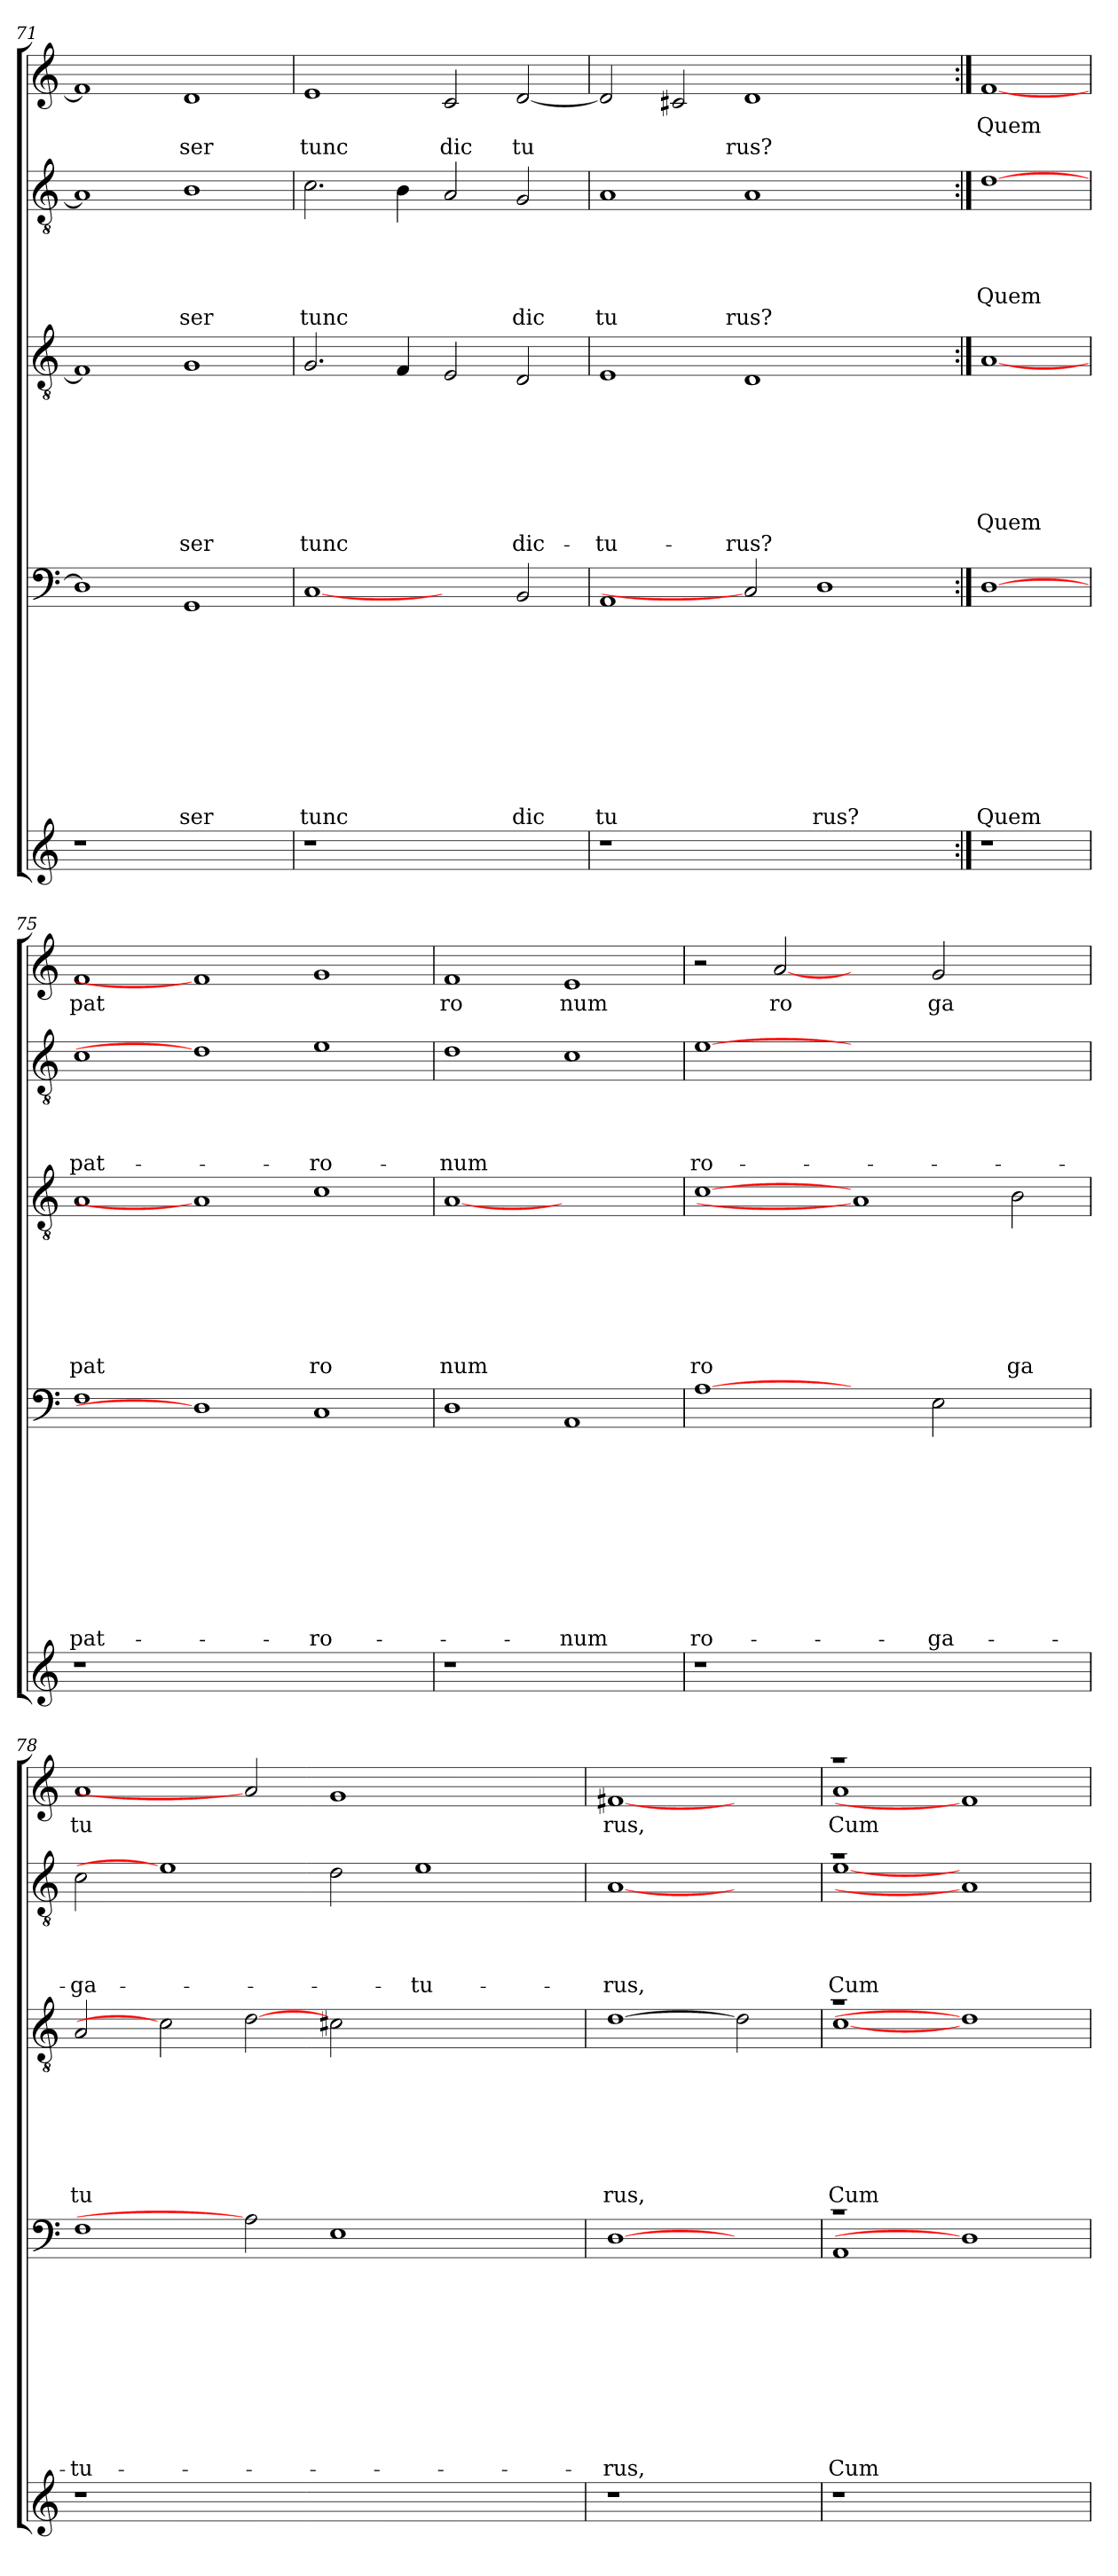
**kern	**kern	**text	**text	**text	**text	**text	**text	**text	**text	**text	**text	**kern	**text	**text	**text	**text	**text	**text	**text	**text	**kern	**text	**text	**text	**text	**text	**kern	**text	**text
*part5	*part4	*part4	*part4	*part4	*part4	*part4	*part4	*part4	*part4	*part4	*part4	*part3	*part3	*part3	*part3	*part3	*part3	*part3	*part3	*part3	*part2	*part2	*part2	*part2	*part2	*part2	*part1	*part1	*part1
*staff5	*staff4	*staff4	*staff4	*staff4	*staff4	*staff4	*staff4	*staff4	*staff4	*staff4	*staff4	*staff3	*staff3	*staff3	*staff3	*staff3	*staff3	*staff3	*staff3	*staff3	*staff2	*staff2	*staff2	*staff2	*staff2	*staff2	*staff1	*staff1	*staff1
*clefG2	*clefF4	*	*	*	*	*	*	*	*	*	*	*clefGv2	*	*	*	*	*	*	*	*	*clefGv2	*	*	*	*	*	*clefG2	*	*
*k[]	*k[]	*	*	*	*	*	*	*	*	*	*	*k[]	*	*	*	*	*	*	*	*	*k[]	*	*	*	*	*	*k[]	*	*
*C:	*C:	*	*	*	*	*	*	*	*	*	*	*C:	*	*	*	*	*	*	*	*	*C:	*	*	*	*	*	*C:	*	*
=71	=71	=71	=71	=71	=71	=71	=71	=71	=71	=71	=71	=71	=71	=71	=71	=71	=71	=71	=71	=71	=71	=71	=71	=71	=71	=71	=71	=71	=71
1r	1D]	.	.	.	.	.	.	.	.	.	.	1F]	.	.	.	.	.	.	.	.	1A]	.	.	.	.	.	1f]	.	.
!	!	!	!	!	!	!	!	!	!	!	!LO:LY:b	!	!	!	!	!	!	!	!	!LO:LY:b	!	!	!	!	!	!LO:LY:b	!	!	!LO:LY:b
1ryy	1GG	.	.	.	.	.	.	.	.	.	ser	1G	.	.	.	.	.	.	.	-ser	1B	.	.	.	.	ser	1d	.	ser
=72	=72	=72	=72	=72	=72	=72	=72	=72	=72	=72	=72	=72	=72	=72	=72	=72	=72	=72	=72	=72	=72	=72	=72	=72	=72	=72	=72	=72	=72
!	!	!	!	!	!	!	!	!	!	!	!LO:LY:b	!	!	!	!	!	!	!	!	!LO:LY:b	!	!	!	!	!	!LO:LY:b	!	!	!LO:LY:b
1r	[1C	.	.	.	.	.	.	.	.	.	tunc	2.G/	.	.	.	.	.	.	.	tunc	2.c\	.	.	.	.	tunc	1e	.	tunc
.	.	.	.	.	.	.	.	.	.	.	.	4F/	.	.	.	.	.	.	.	.	4B\	.	.	.	.	.	.	.	.
!	!	!	!	!	!	!	!	!	!	!	!	!	!	!	!	!	!	!	!	!	!	!	!	!	!	!	!	!	!LO:LY:b
1ryy	2ryy	.	.	.	.	.	.	.	.	.	.	2E/	.	.	.	.	.	.	.	.	2A/	.	.	.	.	.	2c/	.	dic
!	!	!	!	!	!	!	!	!	!	!	!LO:LY:b	!	!	!	!	!	!	!	!	!LO:LY:b	!	!	!	!	!	!LO:LY:b	!	!	!LO:LY:b
.	2BB/	.	.	.	.	.	.	.	.	.	dic	2D/	.	.	.	.	.	.	.	dic-	2G/	.	.	.	.	dic	[<2d/	.	tu
=73	=73	=73	=73	=73	=73	=73	=73	=73	=73	=73	=73	=73	=73	=73	=73	=73	=73	=73	=73	=73	=73	=73	=73	=73	=73	=73	=73	=73	=73
!	!	!	!	!	!	!	!	!	!	!	!LO:LY:b	!	!	!	!	!	!	!	!	!LO:LY:b	!	!	!	!	!	!LO:LY:b	!	!	!
1r	1AA	.	.	.	.	.	.	.	.	.	tu	1E	.	.	.	.	.	.	.	-tu-	1A	.	.	.	.	tu	2d/]	.	.
.	.	.	.	.	.	.	.	.	.	.	.	.	.	.	.	.	.	.	.	.	.	.	.	.	.	.	2c#/	.	.
!	!	!	!	!	!	!	!	!	!	!	!	!	!	!	!	!	!	!	!	!LO:LY:b	!	!	!	!	!	!LO:LY:b	!	!	!LO:LY:b
1.ryy	2C]	.	.	.	.	.	.	.	.	.	.	1D	.	.	.	.	.	.	.	-rus?	1A	.	.	.	.	rus?	1d	.	rus?
!	!	!	!	!	!	!	!	!	!	!	!LO:LY:b	!	!	!	!	!	!	!	!	!	!	!	!	!	!	!	!	!	!
.	1D	.	.	.	.	.	.	.	.	.	rus?	.	.	.	.	.	.	.	.	.	.	.	.	.	.	.	.	.	.
.	.	.	.	.	.	.	.	.	.	.	.	2ryy	.	.	.	.	.	.	.	.	2ryy	.	.	.	.	.	2ryy	.	.
!!LO:LB:g=z
=74:|!	=74:|!	=74:|!	=74:|!	=74:|!	=74:|!	=74:|!	=74:|!	=74:|!	=74:|!	=74:|!	=74:|!	=74:|!	=74:|!	=74:|!	=74:|!	=74:|!	=74:|!	=74:|!	=74:|!	=74:|!	=74:|!	=74:|!	=74:|!	=74:|!	=74:|!	=74:|!	=74:|!	=74:|!	=74:|!
!	!	!	!	!	!	!	!	!	!	!	!LO:LY:b	!	!	!	!	!	!	!	!LO:LY:b	!	!	!	!	!	!LO:LY:b	!	!	!LO:LY:b	!
1r	[1D	.	.	.	.	.	.	.	.	.	Quem	[1A	.	.	.	.	.	.	Quem	.	[1d	.	.	.	Quem	.	[1f	-Quem	.
=75	=75	=75	=75	=75	=75	=75	=75	=75	=75	=75	=75	=75	=75	=75	=75	=75	=75	=75	=75	=75	=75	=75	=75	=75	=75	=75	=75	=75	=75
!	!	!	!	!	!	!	!	!	!	!	!LO:LY:b	!	!	!	!	!	!	!	!LO:LY:b	!	!	!	!	!	!LO:LY:b	!	!	!LO:LY:b	!
1r	1F	.	.	.	.	.	.	.	.	.	pat-	1A	.	.	.	.	.	.	pat	.	1c	.	.	.	pat-	.	1f	pat	.
0ryy	1D]	.	.	.	.	.	.	.	.	.	.	1A]	.	.	.	.	.	.	.	.	1d]	.	.	.	.	.	1f]	.	.
!	!	!	!	!	!	!	!	!	!	!	!LO:LY:b	!	!	!	!	!	!	!	!LO:LY:b	!	!	!	!	!	!LO:LY:b	!	!	!	!
.	1C	.	.	.	.	.	.	.	.	.	-ro-	1c	.	.	.	.	.	.	ro	.	1e	.	.	.	-ro-	.	1g	.	.
=76	=76	=76	=76	=76	=76	=76	=76	=76	=76	=76	=76	=76	=76	=76	=76	=76	=76	=76	=76	=76	=76	=76	=76	=76	=76	=76	=76	=76	=76
!	!	!	!	!	!	!	!	!	!	!	!	!	!	!	!	!	!	!	!LO:LY:b	!	!	!	!	!	!LO:LY:b	!	!	!LO:LY:b	!
1r	1D	.	.	.	.	.	.	.	.	.	.	[1A	.	.	.	.	.	.	num	.	1d	.	.	.	-num	.	1f	ro	.
!	!	!	!	!	!	!	!	!	!	!	!LO:LY:b	!	!	!	!	!	!	!	!	!	!	!	!	!	!	!	!	!LO:LY:b	!
1ryy	1AA	.	.	.	.	.	.	.	.	.	-num	1ryy	.	.	.	.	.	.	.	.	1c	.	.	.	.	.	1e	num	.
=77	=77	=77	=77	=77	=77	=77	=77	=77	=77	=77	=77	=77	=77	=77	=77	=77	=77	=77	=77	=77	=77	=77	=77	=77	=77	=77	=77	=77	=77
!	!	!	!	!	!	!	!	!	!	!	!LO:LY:b	!	!	!	!	!	!	!	!LO:LY:b	!	!	!	!	!	!LO:LY:b	!	!	!	!
1r	[1A	.	.	.	.	.	.	.	.	.	ro-	[1c	.	.	.	.	.	.	ro	.	[1e	.	.	.	ro-	.	2r	.	.
!	!	!	!	!	!	!	!	!	!	!	!	!	!	!	!	!	!	!	!	!	!	!	!	!	!	!	!	!LO:LY:b	!
.	.	.	.	.	.	.	.	.	.	.	.	.	.	.	.	.	.	.	.	.	.	.	.	.	.	.	[2a	ro	.
1.ryy	2ryy	.	.	.	.	.	.	.	.	.	.	1A]	.	.	.	.	.	.	.	.	1.ryy	.	.	.	.	.	2ryy	.	.
!	!	!	!	!	!	!	!	!	!	!	!LO:LY:b	!	!	!	!	!	!	!	!	!	!	!	!	!	!	!	!	!LO:LY:b	!
.	2E\	.	.	.	.	.	.	.	.	.	-ga-	.	.	.	.	.	.	.	.	.	.	.	.	.	.	.	2g/	ga	.
!	!	!	!	!	!	!	!	!	!	!	!	!	!	!	!	!	!	!	!LO:LY:b	!	!	!	!	!	!	!	!	!	!
.	2ryy	.	.	.	.	.	.	.	.	.	.	2B\	.	.	.	.	.	.	ga	.	.	.	.	.	.	.	2ryy	.	.
=78	=78	=78	=78	=78	=78	=78	=78	=78	=78	=78	=78	=78	=78	=78	=78	=78	=78	=78	=78	=78	=78	=78	=78	=78	=78	=78	=78	=78	=78
!	!	!	!	!	!	!	!	!	!	!	!LO:LY:b	!	!	!	!	!	!	!	!LO:LY:b	!	!	!	!	!	!LO:LY:b	!	!	!LO:LY:b	!
1r	1F	.	.	.	.	.	.	.	.	.	-tu-	2A/	.	.	.	.	.	.	tu	.	2c\	.	.	.	-ga-	.	1a	tu	.
.	.	.	.	.	.	.	.	.	.	.	.	2c]	.	.	.	.	.	.	.	.	1e]	.	.	.	.	.	.	.	.
0ryy	2A]	.	.	.	.	.	.	.	.	.	.	[2d	.	.	.	.	.	.	.	.	.	.	.	.	.	.	2a]	.	.
.	1E	.	.	.	.	.	.	.	.	.	.	2c#\	.	.	.	.	.	.	.	.	2d\	.	.	.	.	.	1g	.	.
!	!	!	!	!	!	!	!	!	!	!	!	!	!	!	!	!	!	!	!	!	!	!	!	!	!LO:LY:b	!	!	!	!
.	.	.	.	.	.	.	.	.	.	.	.	1ryy	.	.	.	.	.	.	.	.	1e	.	.	.	-tu-	.	.	.	.
.	2ryy	.	.	.	.	.	.	.	.	.	.	.	.	.	.	.	.	.	.	.	.	.	.	.	.	.	2ryy	.	.
=79	=79	=79	=79	=79	=79	=79	=79	=79	=79	=79	=79	=79	=79	=79	=79	=79	=79	=79	=79	=79	=79	=79	=79	=79	=79	=79	=79	=79	=79
!	!	!	!	!	!	!	!	!	!	!	!LO:LY:b	!	!	!	!	!	!	!	!LO:LY:b	!	!	!	!	!	!LO:LY:b	!	!	!LO:LY:b	!
1r	[1D	.	.	.	.	.	.	.	.	.	-rus,	[1d	.	.	.	.	.	.	rus,	.	[1A	.	.	.	-rus,	.	[1f#X	rus,	.
2ryy	2ryy	.	.	.	.	.	.	.	.	.	.	2d]	.	.	.	.	.	.	.	.	2ryy	.	.	.	.	.	2ryy	.	.
=80	=80	=80	=80	=80	=80	=80	=80	=80	=80	=80	=80	=80	=80	=80	=80	=80	=80	=80	=80	=80	=80	=80	=80	=80	=80	=80	=80	=80	=80
*	*^	*	*	*	*	*	*	*	*	*	*	*	*	*	*	*	*	*	*	*	*	*	*	*	*	*	*	*	*
!	!	!	!	!	!	!	!	!	!	!	!	!LO:LY:b	!	!	!	!	!	!	!	!LO:LY:b	!	!	!	!	!	!LO:LY:b	!	!	!LO:LY:b	!
*	*	*	*	*	*	*	*	*	*	*	*	*	*^	*	*	*	*	*	*	*	*	*^	*	*	*	*	*	*^	*	*
1r	1rc	1AA	.	.	.	.	.	.	.	.	.	Cum	1ra	[>1c	.	.	.	.	.	.	Cum	.	1ra	[>1e	.	.	.	Cum	.	1raa	1a	Cum	.
1ryy	1D]	1ryy	.	.	.	.	.	.	.	.	.	.	1d]	1ryy	.	.	.	.	.	.	.	.	1A]	1ryy	.	.	.	.	.	1f#]	1ryy	.	.
*	*v	*v	*	*	*	*	*	*	*	*	*	*	*	*	*	*	*	*	*	*	*	*	*v	*v	*	*	*	*	*	*v	*v	*	*
*	*	*	*	*	*	*	*	*	*	*	*	*v	*v	*	*	*	*	*	*	*	*	*	*	*	*	*	*	*	*	*
=	=	=	=	=	=	=	=	=	=	=	=	=	=	=	=	=	=	=	=	=	=	=	=	=	=	=	=	=	=
*-	*-	*-	*-	*-	*-	*-	*-	*-	*-	*-	*-	*-	*-	*-	*-	*-	*-	*-	*-	*-	*-	*-	*-	*-	*-	*-	*-	*-	*-
